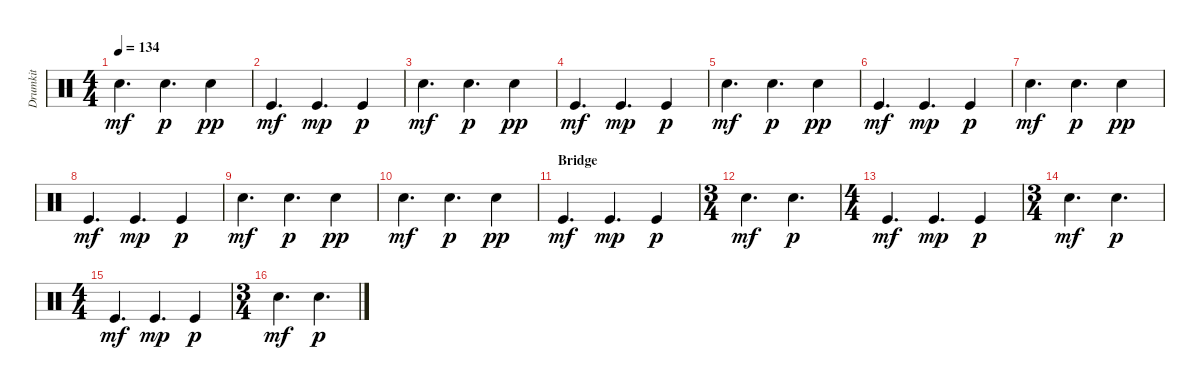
\track ("Drumkit" "Drumkit") {instrument percussion}
\staff {score}
\articulation defaults
\ts (4 4)
\tempo 134
\clef neutral
\ks c "Snare (hit) 2".4{d dy mf} "Snare (hit) 2".4{d dy p} "Snare (hit) 2".4{dy pp}
|
"Kick (hit)".4{d dy mf} "Kick (hit)".4{d dy mp} "Kick (hit)".4{dy p} |
"Snare (hit) 2".4{d dy mf} "Snare (hit) 2".4{d dy p} "Snare (hit) 2".4{dy pp} |
"Kick (hit)".4{d dy mf} "Kick (hit)".4{d dy mp} "Kick (hit)".4{dy p} |
"Snare (hit) 2".4{d dy mf} "Snare (hit) 2".4{d dy p} "Snare (hit) 2".4{dy pp} |
"Kick (hit)".4{d dy mf} "Kick (hit)".4{d dy mp} "Kick (hit)".4{dy p} |
"Snare (hit) 2".4{d dy mf} "Snare (hit) 2".4{d dy p} "Snare (hit) 2".4{dy pp} |
"Kick (hit)".4{d dy mf} "Kick (hit)".4{d dy mp} "Kick (hit)".4{dy p} |
"Snare (hit) 2".4{d dy mf} "Snare (hit) 2".4{d dy p} "Snare (hit) 2".4{dy pp} |
"Snare (hit) 2".4{d dy mf} "Snare (hit) 2".4{d dy p} "Snare (hit) 2".4{dy pp} |
\section ("" "Bridge")
"Kick (hit)".4{d dy mf} "Kick (hit)".4{d dy mp} "Kick (hit)".4{dy p} |
\ts (3 4)
"Snare (hit) 2".4{d dy mf} "Snare (hit) 2".4{d dy p} |
\ts (4 4)
"Kick (hit)".4{d dy mf} "Kick (hit)".4{d dy mp} "Kick (hit)".4{dy p} |
\ts (3 4)
"Snare (hit) 2".4{d dy mf} "Snare (hit) 2".4{d dy p} |
\ts (4 4)
"Kick (hit)".4{d dy mf} "Kick (hit)".4{d dy mp} "Kick (hit)".4{dy p} |
\ts (3 4)
"Snare (hit) 2".4{d dy mf} "Snare (hit) 2".4{d dy p}
